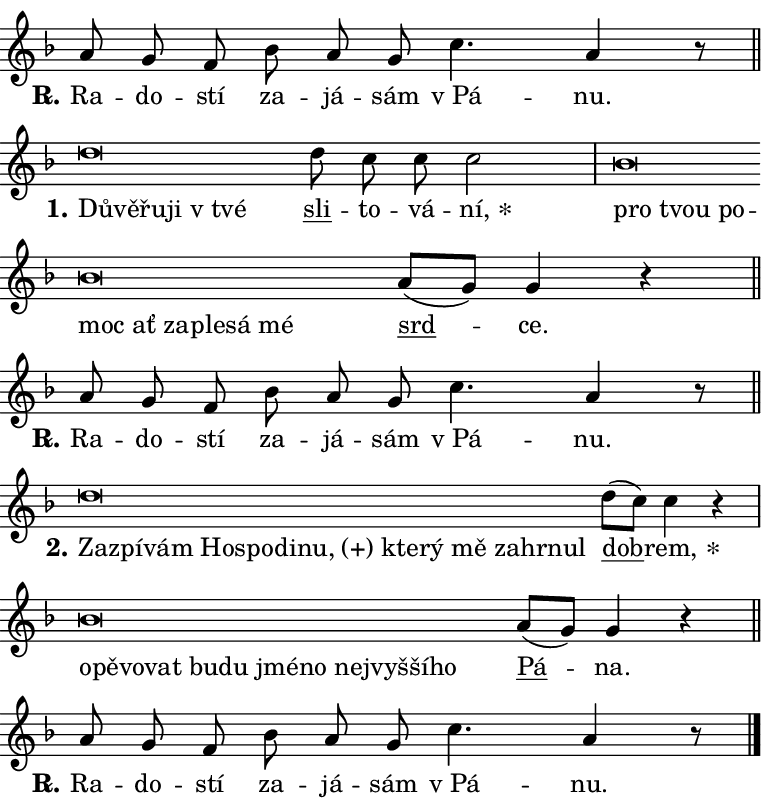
\version "2.24.0"
\header { tagline = "" }
\paper {
  indent = 0\cm
  top-margin = 0\cm
  right-margin = 0.13\cm % to fit lyric hyphens
  bottom-margin = 0\cm
  left-margin = 0\cm
  paper-width = 13\cm
  page-breaking = #ly:one-page-breaking
  system-system-spacing.basic-distance = #11
  score-system-spacing.basic-distance = #11
  ragged-last = ##f
}


%% Author: Thomas Morley
%% https://lists.gnu.org/archive/html/lilypond-user/2020-05/msg00002.html
#(define (line-position grob)
"Returns position of @var[grob} in current system:
   @code{'start}, if at first time-step
   @code{'end}, if at last time-step
   @code{'middle} otherwise
"
  (let* ((col (ly:item-get-column grob))
         (ln (ly:grob-object col 'left-neighbor))
         (rn (ly:grob-object col 'right-neighbor))
         (col-to-check-left (if (ly:grob? ln) ln col))
         (col-to-check-right (if (ly:grob? rn) rn col))
         (break-dir-left
           (and
             (ly:grob-property col-to-check-left 'non-musical #f)
             (ly:item-break-dir col-to-check-left)))
         (break-dir-right
           (and
             (ly:grob-property col-to-check-right 'non-musical #f)
             (ly:item-break-dir col-to-check-right))))
        (cond ((eqv? 1 break-dir-left) 'start)
              ((eqv? -1 break-dir-right) 'end)
              (else 'middle))))

#(define (tranparent-at-line-position vctor)
  (lambda (grob)
  "Relying on @code{line-position} select the relevant enry from @var{vctor}.
Used to determine transparency,"
    (case (line-position grob)
      ((end) (not (vector-ref vctor 0)))
      ((middle) (not (vector-ref vctor 1)))
      ((start) (not (vector-ref vctor 2))))))

noteHeadBreakVisibility =
#(define-music-function (break-visibility)(vector?)
"Makes @code{NoteHead}s transparent relying on @var{break-visibility}"
#{
  \override NoteHead.transparent =
    #(tranparent-at-line-position break-visibility)
#})

#(define delete-ledgers-for-transparent-note-heads
  (lambda (grob)
    "Reads whether a @code{NoteHead} is transparent.
If so this @code{NoteHead} is removed from @code{'note-heads} from
@var{grob}, which is supposed to be @code{LedgerLineSpanner}.
As a result ledgers are not printed for this @code{NoteHead}"
    (let* ((nhds-array (ly:grob-object grob 'note-heads))
           (nhds-list
             (if (ly:grob-array? nhds-array)
                 (ly:grob-array->list nhds-array)
                 '()))
           ;; Relies on the transparent-property being done before
           ;; Staff.LedgerLineSpanner.after-line-breaking is executed.
           ;; This is fragile ...
           (to-keep
             (remove
               (lambda (nhd)
                 (ly:grob-property nhd 'transparent #f))
               nhds-list)))
      ;; TODO find a better method to iterate over grob-arrays, similiar
      ;; to filter/remove etc for lists
      ;; For now rebuilt from scratch
      (set! (ly:grob-object grob 'note-heads)  '())
      (for-each
        (lambda (nhd)
          (ly:pointer-group-interface::add-grob grob 'note-heads nhd))
        to-keep))))

squashNotes = {
  \override NoteHead.X-extent = #'(-0.2 . 0.2)
  \override NoteHead.Y-extent = #'(-0.75 . 0)
  \override NoteHead.stencil =
    #(lambda (grob)
       (let ((pos (ly:grob-property grob 'staff-position)))
         (begin
           (if (< pos -7) (display "ERROR: Lower brevis then expected\n") (display ""))
           (if (<= pos -6) ly:text-interface::print ly:note-head::print))))
}
unSquashNotes = {
  \revert NoteHead.X-extent
  \revert NoteHead.Y-extent
  \revert NoteHead.stencil
}

hideNotes = \noteHeadBreakVisibility #begin-of-line-visible
unHideNotes = \noteHeadBreakVisibility #all-visible

% work-around for resetting accidentals
% https://lilypond.org/doc/v2.23/Documentation/notation/displaying-rhythms#unmetered-music
cadenzaMeasure = {
  \cadenzaOff
  \partial 1024 s1024
  \cadenzaOn
}

#(define-markup-command (accent layout props text) (markup?)
  "Underline accented syllable"
  (interpret-markup layout props
    #{\markup \override #'(offset . 4.3) \underline { #text }#}))

responsum = \markup \concat {
  "R" \hspace #-1.05 \path #0.1 #'((moveto 0 0.07) (lineto 0.9 0.8)) \hspace #0.05 "."
}

spaceSize = #0.6828661417322834 % exact space size for TeX Gyre Schola

\layout {
  \context {
    \Staff
    \remove "Time_signature_engraver"
    \override LedgerLineSpanner.after-line-breaking = #delete-ledgers-for-transparent-note-heads
  }
  \context {
    \Lyrics {
      \override LyricSpace.minimum-distance = \spaceSize
      \override LyricText.font-name = #"TeX Gyre Schola"
      \override LyricText.font-size = 1
      \override StanzaNumber.font-name = #"TeX Gyre Schola Bold"
      \override StanzaNumber.font-size = 1
    }
  }
  \context {
    \Score 
    \override NoteHead.text =
      #(lambda (grob) 
        (let ((pos (ly:grob-property grob 'staff-position)))
          #{\markup {
            \combine
              \halign #-0.55 \raise #(if (= pos -6) 0 0.5) \override #'(thickness . 2) \draw-line #'(3.2 . 0)
              \musicglyph "noteheads.sM1"
          }#}))
  }
}

% magnetic-lyrics.ily
%
%   written by
%     Jean Abou Samra <jean@abou-samra.fr>
%     Werner Lemberg <wl@gnu.org>
%
%   adapted by
%     Jiri Hon <jiri.hon@gmail.com>
%
% Version 2022-Apr-15

% https://www.mail-archive.com/lilypond-user@gnu.org/msg149350.html

#(define (Left_hyphen_pointer_engraver context)
   "Collect syllable-hyphen-syllable occurrences in lyrics and store
them in properties.  This engraver only looks to the left.  For
example, if the lyrics input is @code{foo -- bar}, it does the
following.

@itemize @bullet
@item
Set the @code{text} property of the @code{LyricHyphen} grob between
@q{foo} and @q{bar} to @code{foo}.

@item
Set the @code{left-hyphen} property of the @code{LyricText} grob with
text @q{foo} to the @code{LyricHyphen} grob between @q{foo} and
@q{bar}.
@end itemize

Use this auxiliary engraver in combination with the
@code{lyric-@/text::@/apply-@/magnetic-@/offset!} hook."
   (let ((hyphen #f)
         (text #f))
     (make-engraver
      (acknowledgers
       ((lyric-syllable-interface engraver grob source-engraver)
        (set! text grob)))
      (end-acknowledgers
       ((lyric-hyphen-interface engraver grob source-engraver)
        ;(when (not (grob::has-interface grob 'lyric-space-interface))
          (set! hyphen grob)));)
      ((stop-translation-timestep engraver)
       (when (and text hyphen)
         (ly:grob-set-object! text 'left-hyphen hyphen))
       (set! text #f)
       (set! hyphen #f)))))

#(define (lyric-text::apply-magnetic-offset! grob)
   "If the space between two syllables is less than the value in
property @code{LyricText@/.details@/.squash-threshold}, move the right
syllable to the left so that it gets concatenated with the left
syllable.

Use this function as a hook for
@code{LyricText@/.after-@/line-@/breaking} if the
@code{Left_@/hyphen_@/pointer_@/engraver} is active."
   (let ((hyphen (ly:grob-object grob 'left-hyphen #f)))
     (when hyphen
       (let ((left-text (ly:spanner-bound hyphen LEFT)))
         (when (grob::has-interface left-text 'lyric-syllable-interface)
           (let* ((common (ly:grob-common-refpoint grob left-text X))
                  (this-x-ext (ly:grob-extent grob common X))
                  (left-x-ext
                   (begin
                     ;; Trigger magnetism for left-text.
                     (ly:grob-property left-text 'after-line-breaking)
                     (ly:grob-extent left-text common X)))
                  ;; `delta` is the gap width between two syllables.
                  (delta (- (interval-start this-x-ext)
                            (interval-end left-x-ext)))
                  (details (ly:grob-property grob 'details))
                  (threshold (assoc-get 'squash-threshold details 0.2)))
             (when (< delta threshold)
               (let* (;; We have to manipulate the input text so that
                      ;; ligatures crossing syllable boundaries are not
                      ;; disabled.  For languages based on the Latin
                      ;; script this is essentially a beautification.
                      ;; However, for non-Western scripts it can be a
                      ;; necessity.
                      (lt (ly:grob-property left-text 'text))
                      (rt (ly:grob-property grob 'text))
                      (is-space (grob::has-interface hyphen 'lyric-space-interface))
                      (space (if is-space " " ""))
                      (extra-delta (if is-space spaceSize 0))
                      ;; Append new syllable.
                      (ltrt-space (if (and (string? lt) (string? rt))
                                (string-append lt space rt)
                                (make-concat-markup (list lt space rt))))
                      ;; Right-align `ltrt` to the right side.
                      (ltrt-space-markup (grob-interpret-markup
                               grob
                               (make-translate-markup
                                (cons (interval-length this-x-ext) 0)
                                (make-right-align-markup ltrt-space)))))
                 (begin
                   ;; Don't print `left-text`.
                   (ly:grob-set-property! left-text 'stencil #f)
                   ;; Set text and stencil (which holds all collected
                   ;; syllables so far) and shift it to the left.
                   (ly:grob-set-property! grob 'text ltrt-space)
                   (ly:grob-set-property! grob 'stencil ltrt-space-markup)
                   (ly:grob-translate-axis! grob (- (- delta extra-delta)) X))))))))))


#(define (lyric-hyphen::displace-bounds-first grob)
   ;; Make very sure this callback isn't triggered too early.
   (let ((left (ly:spanner-bound grob LEFT))
         (right (ly:spanner-bound grob RIGHT)))
     (ly:grob-property left 'after-line-breaking)
     (ly:grob-property right 'after-line-breaking)
     (ly:lyric-hyphen::print grob)))

squashThreshold = #0.4

\layout {
  \context {
    \Lyrics
    \consists #Left_hyphen_pointer_engraver
    \override LyricText.after-line-breaking =
      #lyric-text::apply-magnetic-offset!
    \override LyricHyphen.stencil = #lyric-hyphen::displace-bounds-first
    \override LyricText.details.squash-threshold = \squashThreshold
    \override LyricHyphen.minimum-distance = 0
    \override LyricHyphen.minimum-length = \squashThreshold
  }
}

squashText = \override LyricText.details.squash-threshold = 9999
unSquashText = \override LyricText.details.squash-threshold = \squashThreshold

leftText = \override LyricText.self-alignment-X = #LEFT
unLeftText = \revert LyricText.self-alignment-X

starOffset = #(lambda (grob) 
                (let ((x_offset (ly:self-alignment-interface::aligned-on-x-parent grob)))
                  (if (= x_offset 0) 0 (+ x_offset 1.2))))

star = #(define-music-function (syllable)(string?)
"Append star separator at the end of a syllable"
#{
  \once \override LyricText.X-offset = #starOffset
  \lyricmode { \markup {
    #syllable
    \override #'((font-name . "TeX Gyre Schola Bold")) \hspace #0.2 \lower #0.65 \larger "*"
  } }
#})

starAccent = #(define-music-function (syllable)(string?)
"Append star separator at the end of a syllable and make accent"
#{
  \once \override LyricText.X-offset = #starOffset
  \lyricmode { \markup {
    \accent #syllable
    \override #'((font-name . "TeX Gyre Schola Bold")) \hspace #0.2 \lower #0.65 \larger "*"
  } }
#})

breath = #(define-music-function (syllable)(string?)
"Append breathing indicator at the end of a syllable"
#{
  \lyricmode { \markup { #syllable "+" } }
#})

optionalBreath = #(define-music-function (syllable)(string?)
"Append optional breathing indicator at the end of a syllable"
#{
  \lyricmode { \markup { #syllable "(+)" } }
#})


\score {
    <<
        \new Voice = "melody" { \cadenzaOn \key f \major \relative { a'8 g f bes a g \bar "" c4. a4 r8 \cadenzaMeasure \bar "||" \break } }
        \new Lyrics \lyricsto "melody" { \lyricmode { \set stanza = \responsum
Ra -- do -- stí za -- já -- sám "v Pá" -- nu. } }
    >>
    \layout {}
}

\score {
    <<
        \new Voice = "melody" { \cadenzaOn \key f \major \relative { \squashNotes d''\breve*1/16 \hideNotes \breve*1/16 \bar "" \breve*1/16 \bar "" \breve*1/16 \breve*1/16 \bar "" \unHideNotes \unSquashNotes \bar "" d8 c c c2 \cadenzaMeasure \bar "|" \squashNotes bes\breve*1/16 \hideNotes \breve*1/16 \bar "" \breve*1/16 \bar "" \breve*1/16 \bar "" \breve*1/16 \bar "" \breve*1/16 \bar "" \breve*1/16 \bar "" \breve*1/16 \breve*1/16 \bar "" \unHideNotes \unSquashNotes \bar "" a8[( g)] g4 r \cadenzaMeasure \bar "||" \break } }
        \new Lyrics \lyricsto "melody" { \lyricmode { \set stanza = "1."
\leftText Dů -- \squashText vě -- řu -- ji "v tvé" \unLeftText \unSquashText \markup \accent sli -- to -- vá -- \star ní, \leftText pro \squashText tvou po -- moc ať za -- ple -- sá mé \unLeftText \unSquashText \markup \accent srd -- ce. } }
    >>
    \layout {}
}

\score {
    <<
        \new Voice = "melody" { \cadenzaOn \key f \major \relative { a'8 g f bes a g \bar "" c4. a4 r8 \cadenzaMeasure \bar "||" \break } }
        \new Lyrics \lyricsto "melody" { \lyricmode { \set stanza = \responsum
Ra -- do -- stí za -- já -- sám "v Pá" -- nu. } }
    >>
    \layout {}
}

\score {
    <<
        \new Voice = "melody" { \cadenzaOn \key f \major \relative { \squashNotes d''\breve*1/16 \hideNotes \breve*1/16 \bar "" \breve*1/16 \bar "" \breve*1/16 \bar "" \breve*1/16 \bar "" \breve*1/16 \bar "" \breve*1/16 \bar "" \breve*1/16 \bar "" \breve*1/16 \bar "" \breve*1/16 \bar "" \breve*1/16 \bar "" \breve*1/16 \breve*1/16 \bar "" \unHideNotes \unSquashNotes \bar "" d8[( c)] c4 r \cadenzaMeasure \bar "|" \squashNotes bes\breve*1/16 \hideNotes \breve*1/16 \bar "" \breve*1/16 \bar "" \breve*1/16 \bar "" \breve*1/16 \bar "" \breve*1/16 \bar "" \breve*1/16 \bar "" \breve*1/16 \bar "" \breve*1/16 \bar "" \breve*1/16 \bar "" \breve*1/16 \breve*1/16 \bar "" \unHideNotes \unSquashNotes \bar "" a8[( g)] g4 r \cadenzaMeasure \bar "||" \break } }
        \new Lyrics \lyricsto "melody" { \lyricmode { \set stanza = "2."
\leftText Za -- \squashText zpí -- vám Ho -- spo -- di -- \optionalBreath nu, kte -- rý mě za -- hr -- nul \unLeftText \unSquashText \markup \accent dob -- \star rem, \leftText o -- \squashText pě -- vo -- vat bu -- du jmé -- no nej -- vyš -- ší -- ho \unLeftText \unSquashText \markup \accent Pá -- na. } }
    >>
    \layout {}
}

\score {
    <<
        \new Voice = "melody" { \cadenzaOn \key f \major \relative { a'8 g f bes a g \bar "" c4. a4 r8 \cadenzaMeasure \bar "||" \break } \bar "|." }
        \new Lyrics \lyricsto "melody" { \lyricmode { \set stanza = \responsum
Ra -- do -- stí za -- já -- sám "v Pá" -- nu. } }
    >>
    \layout {}
}
